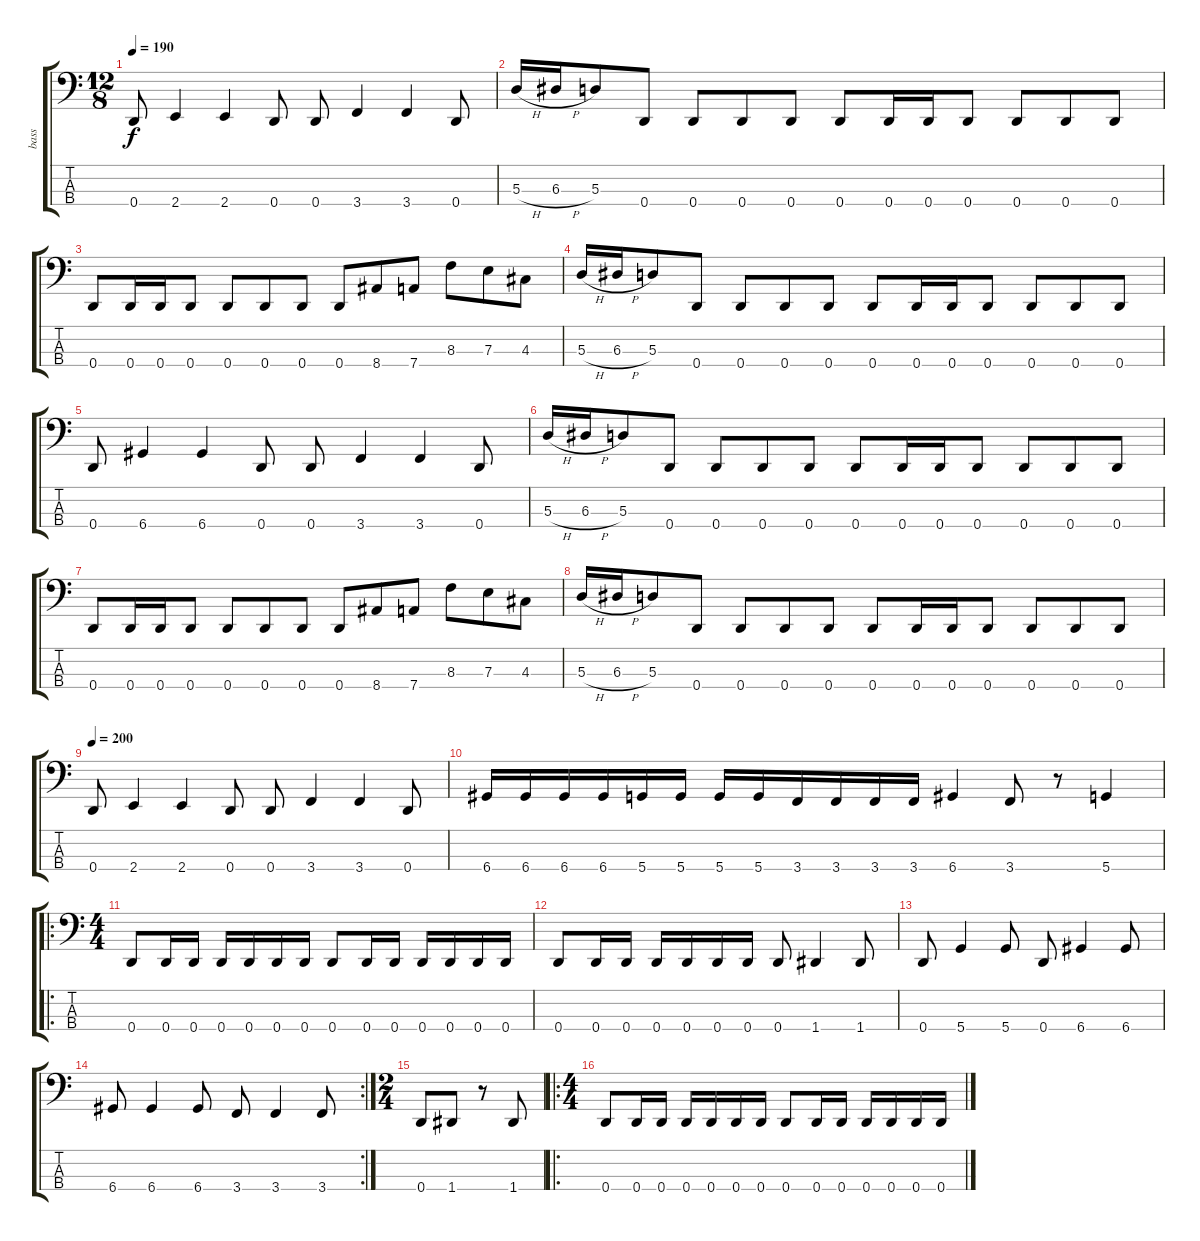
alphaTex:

\track ("bass" "bass") {instrument electricbasspick}
\staff {score tabs}
\tuning (G2 D2 A1 D1) {hide}
\ts (12 8)
\tempo 190
\clef f4
\ks c
0.4.8{dy f} 2.4.4 2.4.4 0.4.8 0.4.8 3.4.4 3.4.4 0.4.8 |
5.3{h}.16 6.3{h}.16 5.3.8 0.4.8 0.4.8 0.4.8 0.4.8 0.4.8 0.4.16 0.4.16 0.4.8 0.4.8 0.4.8 0.4.8 |
0.4.8 0.4.16 0.4.16 0.4.8 0.4.8 0.4.8 0.4.8 0.4.8 8.4.8 7.4.8 8.3.8 7.3.8 4.3.8 |
5.3{h}.16 6.3{h}.16 5.3.8 0.4.8 0.4.8 0.4.8 0.4.8 0.4.8 0.4.16 0.4.16 0.4.8 0.4.8 0.4.8 0.4.8 |
0.4.8 6.4.4 6.4.4 0.4.8 0.4.8 3.4.4 3.4.4 0.4.8 |
5.3{h}.16 6.3{h}.16 5.3.8 0.4.8 0.4.8 0.4.8 0.4.8 0.4.8 0.4.16 0.4.16 0.4.8 0.4.8 0.4.8 0.4.8 |
0.4.8 0.4.16 0.4.16 0.4.8 0.4.8 0.4.8 0.4.8 0.4.8 8.4.8 7.4.8 8.3.8 7.3.8 4.3.8 |
5.3{h}.16 6.3{h}.16 5.3.8 0.4.8 0.4.8 0.4.8 0.4.8 0.4.8 0.4.16 0.4.16 0.4.8 0.4.8 0.4.8 0.4.8 |
\tempo 200
0.4.8 2.4.4 2.4.4 0.4.8 0.4.8 3.4.4 3.4.4 0.4.8 |
6.4.16 6.4.16 6.4.16 6.4.16 5.4.16 5.4.16 5.4.16 5.4.16 3.4.16 3.4.16 3.4.16 3.4.16 6.4.4 3.4.8 r.8 5.4.4 |
\ro
\ts (4 4)
0.4.8 0.4.16 0.4.16 0.4.16 0.4.16 0.4.16 0.4.16 0.4.8 0.4.16 0.4.16 0.4.16 0.4.16 0.4.16 0.4.16 |
0.4.8 0.4.16 0.4.16 0.4.16 0.4.16 0.4.16 0.4.16 0.4.8 1.4.4 1.4.8 |
0.4.8 5.4.4 5.4.8 0.4.8 6.4.4 6.4.8 |
\rc 2
6.4.8 6.4.4 6.4.8 3.4.8 3.4.4 3.4.8 |
\ts (2 4)
0.4.8 1.4.8 r.8 1.4.8 |
\ro
\ts (4 4)
0.4.8 0.4.16 0.4.16 0.4.16 0.4.16 0.4.16 0.4.16 0.4.8 0.4.16 0.4.16 0.4.16 0.4.16 0.4.16 0.4.16
